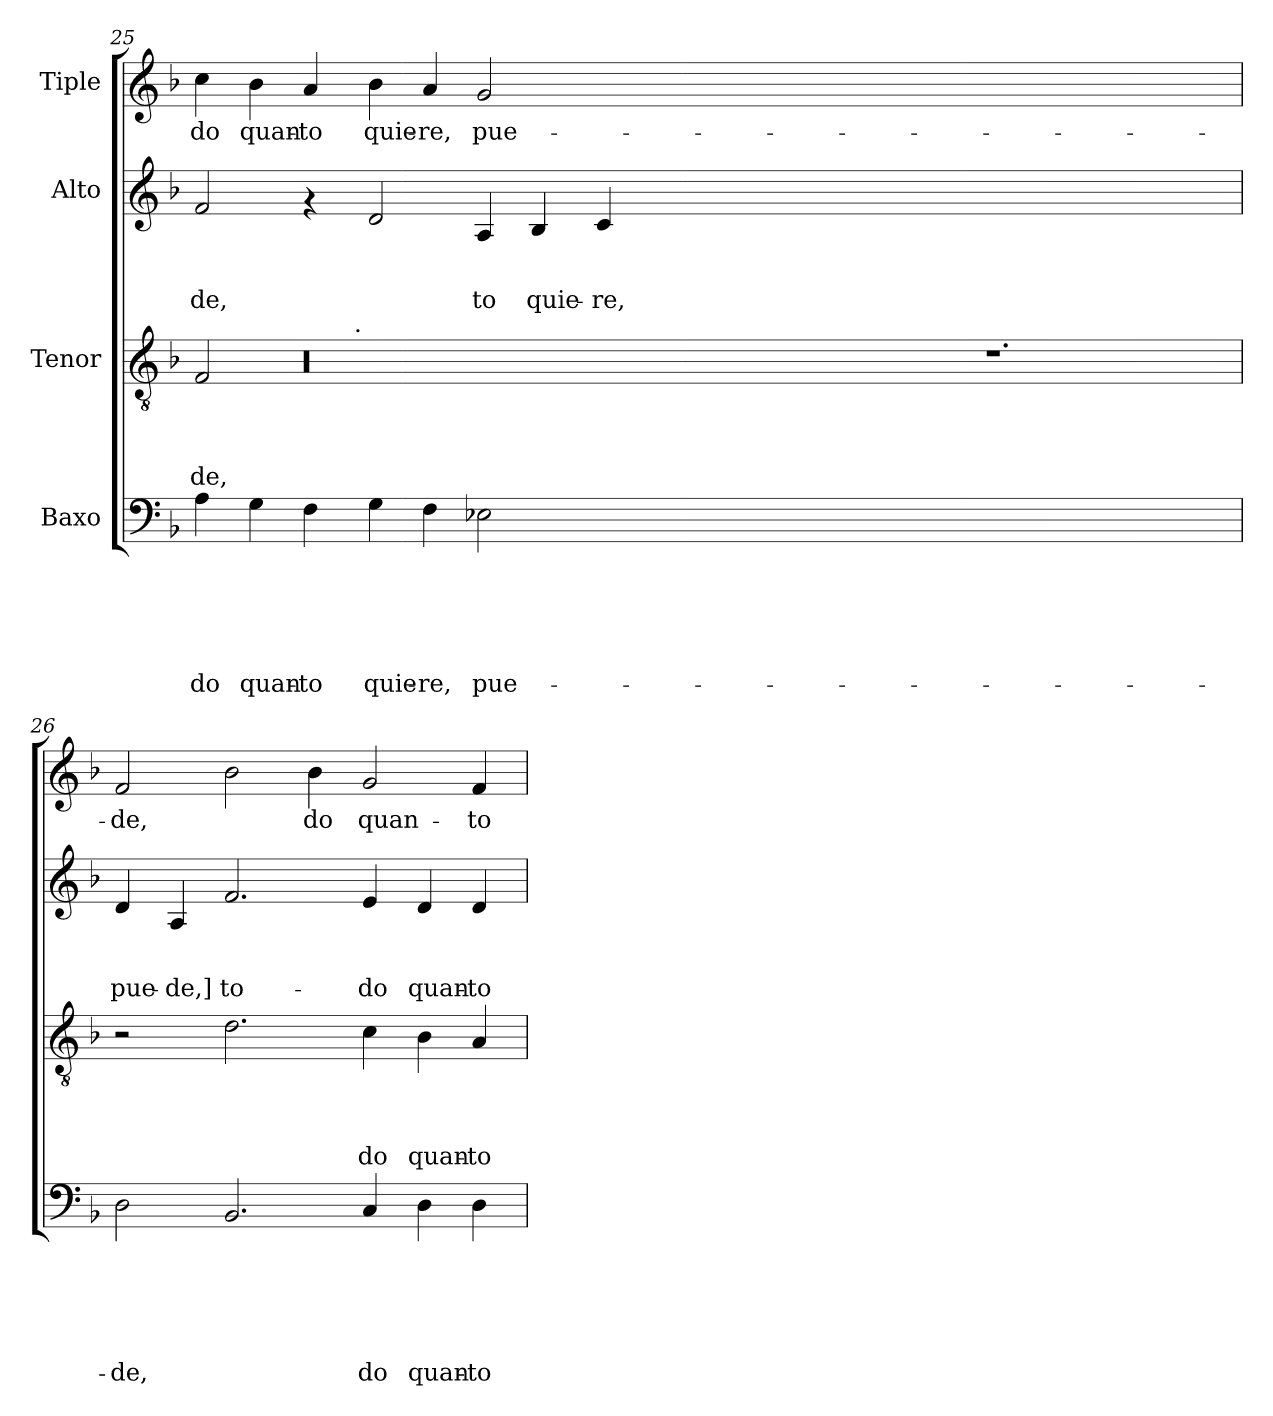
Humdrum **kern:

**kern	**text	**text	**text	**text	**text	**text	**kern	**text	**text	**text	**text	**kern	**text	**text	**text	**kern	**text
*part4	*part4	*part4	*part4	*part4	*part4	*part4	*part3	*part3	*part3	*part3	*part3	*part2	*part2	*part2	*part2	*part1	*part1
*staff4	*staff4	*staff4	*staff4	*staff4	*staff4	*staff4	*staff3	*staff3	*staff3	*staff3	*staff3	*staff2	*staff2	*staff2	*staff2	*staff1	*staff1
*I"Baxo	*	*	*	*	*	*	*I"Tenor	*	*	*	*	*I"Alto	*	*	*	*I"Tiple	*
*clefF4	*	*	*	*	*	*	*clefGv2	*	*	*	*	*clefG2	*	*	*	*clefG2	*
*k[b-]	*	*	*	*	*	*	*k[b-]	*	*	*	*	*k[b-]	*	*	*	*k[b-]	*
*F:	*	*	*	*	*	*	*F:	*	*	*	*	*F:	*	*	*	*F:	*
=25	=25	=25	=25	=25	=25	=25	=25	=25	=25	=25	=25	=25	=25	=25	=25	=25	=25
!	!	!	!	!	!	!LO:LY:b	!	!	!	!	!LO:LY:b	!	!	!	!LO:LY:b	!	!LO:LY:b
*	*	*	*	*	*	*	*^	*	*	*	*	*	*	*	*	*	*
4A\	.	.	.	.	.	-do	2F/	2ryy	.	.	.	-de,	2f/	.	.	-de,	4cc\	-do
!	!	!	!	!	!	!LO:LY:b	!	!	!	!	!	!	!	!	!	!	!	!LO:LY:b
4G\	.	.	.	.	.	quan-	.	.	.	.	.	.	.	.	.	.	4b-\	quan-
!	!	!	!	!	!	!LO:LY:b	!	!	!	!	!	!	!	!	!	!	!	!LO:LY:b
4F\	.	.	.	.	.	-to	00r	8..ryy	.	.	.	.	4rf	.	.	.	4a/	-to
!	!	!	!	!	!	!	!	!LO:TX:a:t=.	!	!	!	!	!	!	!	!	!	!
.	.	.	.	.	.	.	.	1ryy	.	.	.	.	.	.	.	.	.	.
!	!	!	!	!	!	!LO:LY:b	!	!	!	!	!	!	!	!	!	!	!	!LO:LY:b
4G\	.	.	.	.	.	quie-	.	.	.	.	.	.	2d/	.	.	.	4b-\	quie-
!	!	!	!	!	!	!LO:LY:b	!	!	!	!	!	!	!	!	!	!	!	!LO:LY:b
4F\	.	.	.	.	.	-re,	.	.	.	.	.	.	.	.	.	.	4a/	-re,
!	!	!	!	!	!	!LO:LY:b	!	!	!	!	!	!	!	!	!	!LO:LY:b	!	!LO:LY:b
2E-X\	.	.	.	.	.	pue-	.	.	.	.	.	.	4A/	.	.	to	2g/	pue-
!	!	!	!	!	!	!	!	!	!	!	!	!	!	!	!	!LO:LY:b	!	!
.	.	.	.	.	.	.	.	.	.	.	.	.	4B-/	.	.	quie-	.	.
.	.	.	.	.	.	.	.	1ryy	.	.	.	.	.	.	.	.	.	.
!	!	!	!	!	!	!	!	!	!	!	!	!	!	!	!	!LO:LY:b	!	!
00ryy	.	.	.	.	.	.	.	.	.	.	.	.	4c/	.	.	-re,	00ryy	.
.	.	.	.	.	.	.	.	.	.	.	.	.	00ryy	.	.	.	.	.
.	.	.	.	.	.	.	.	1ryy	.	.	.	.	.	.	.	.	.	.
.	.	.	.	.	.	.	.	1ryy	.	.	.	.	.	.	.	.	.	.
.	.	.	.	.	.	.	1.r	.	.	.	.	.	.	.	.	.	.	.
.	.	.	.	.	.	.	.	1ryy	.	.	.	.	.	.	.	.	.	.
.	.	.	.	.	.	.	.	4ryy	.	.	.	.	.	.	.	.	.	.
4ryy	.	.	.	.	.	.	.	.	.	.	.	.	.	.	.	.	4ryy	.
.	.	.	.	.	.	.	.	32ryy	.	.	.	.	.	.	.	.	.	.
!!LO:LB:g=z
=26	=26	=26	=26	=26	=26	=26	=26	=26	=26	=26	=26	=26	=26	=26	=26	=26	=26	=26
!	!	!	!	!	!	!LO:LY:b	!	!	!	!	!	!	!	!	!	!LO:LY:b	!	!LO:LY:b
*	*	*	*	*	*	*	*v	*v	*	*	*	*	*	*	*	*	*	*
2D\	.	.	.	.	.	-de,	2r	.	.	.	.	4d/	.	.	pue-	2f/	-de,
!	!	!	!	!	!	!	!	!	!	!	!	!	!	!	!LO:LY:b	!	!
.	.	.	.	.	.	.	.	.	.	.	.	4A/	.	.	-de,]	.	.
!	!	!	!	!	!	!	!	!	!	!	!	!	!	!	!LO:LY:b	!	!
2.BB-/	.	.	.	.	.	.	2.d\	.	.	.	.	2.f/	.	.	to-	2b-\	.
!	!	!	!	!	!	!	!	!	!	!	!	!	!	!	!	!	!LO:LY:b
.	.	.	.	.	.	.	.	.	.	.	.	.	.	.	.	4b-\	do
!	!	!	!	!	!	!LO:LY:b	!	!	!	!	!LO:LY:b	!	!	!	!LO:LY:b	!	!LO:LY:b
4C/	.	.	.	.	.	do	4c\	.	.	.	do	4e/	.	.	-do	2g/	quan-
!	!	!	!	!	!	!LO:LY:b	!	!	!	!	!LO:LY:b	!	!	!	!LO:LY:b	!	!
4D\	.	.	.	.	.	quan-	4B-\	.	.	.	quan-	4d/	.	.	quan-	.	.
!	!	!	!	!	!	!LO:LY:b	!	!	!	!	!LO:LY:b	!	!	!	!LO:LY:b	!	!LO:LY:b
4D\	.	.	.	.	.	-to	4A/	.	.	.	-to	4d/	.	.	-to	4f/	-to
=	=	=	=	=	=	=	=	=	=	=	=	=	=	=	=	=	=
*-	*-	*-	*-	*-	*-	*-	*-	*-	*-	*-	*-	*-	*-	*-	*-	*-	*-
